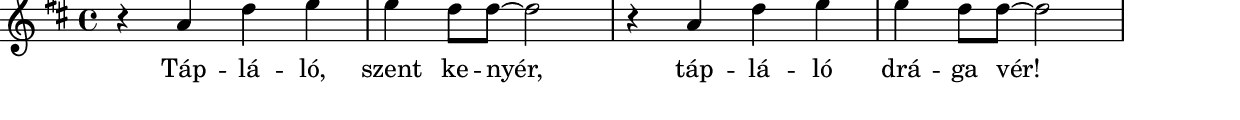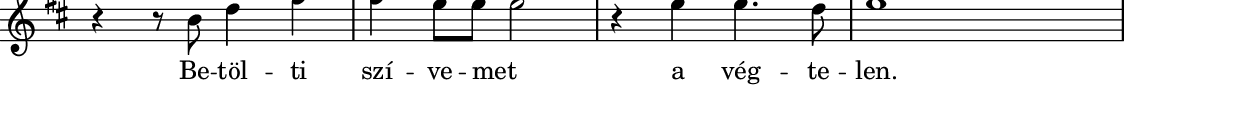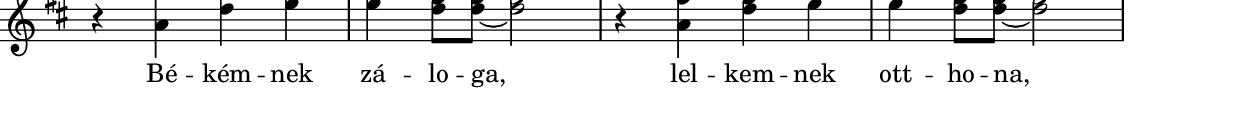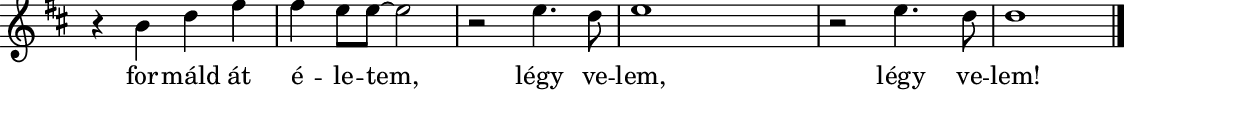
% MusicXML to Lilypond converter by Kovi

szovegAAA = \lyricmode {  "Táp" -- "lá" -- "ló," "szent" "ke" -- "nyér," "táp" -- "lá" -- "ló" "drá" -- "ga" "vér!" "Be" -- "töl" -- "ti" "szí" -- "ve" -- "met" "a" "vég" -- "te" -- "len." "Bé" -- "kém" -- "nek" "zá" -- "lo" -- "ga," "lel" -- "kem" -- "nek" "ott" -- "ho" -- "na," "for" -- "máld" "át" "é" -- "le" -- "tem," "légy" "ve" -- "lem," "légy" "ve" -- "lem!"  }

% Analyzing...
% 1 parts
% 1 Staff
% forceBassClefActive = 
melody = {
% 74 notes in the part
% 1 voices

\new Staff
\new Voice {
% 74 notes
% 18 mesaures

% Measure 1
\clef "treble"
\key d \major
\time 4/4 
r4 a'4 d''4 e''4 
% Measure 2
e''4 d''8 d''8~ d''2 
% Measure 3
r4 a'4 d''4 e''4 
% Measure 4
e''4 d''8 d''8~ d''2 
% Measure 5
\break
r4 r8 b'8 d''4 fis''4 
% Measure 6
fis''4 e''8 e''8~ e''2 
% Measure 7
r4 e''4 e''4. d''8 
% Measure 8
e''1 
% Measure 9
\break
r4 <a' a'' >4 <d'' a'' >4 <e'' g'' >4 
% Measure 10
<e'' g'' >4 <d'' fis'' >8 <d'' fis'' >8~ <d'' fis'' >2 
% Measure 11
r4 <a' fis'' >4 <d'' fis'' >4 e''4 
% Measure 12
e''4 <d'' fis'' >8 <d'' fis'' >8~ <d'' fis'' >2 
% Measure 13
\break
r4 b'4 d''4 fis''4 
% Measure 14
fis''4 e''8 e''8~ e''2 
% Measure 15
r2 e''4. d''8 
% Measure 16
e''1 
% Measure 17
r2 ^"Legvégén"e''4. d''8 
% Measure 18
d''1 \bar "|." 
} % voice
\addlyrics { \szovegAAA }

} % melody


harmonies = \chordmode {
% 10 chords
\germanChords
s4 s4 s4 s4 d4 s4 s4 s4 s4 s4 s4 s4 b4:m s4 s4 s4 s4 s4 s4 s4 e4:m s4 s4 s4 s4 s4 s4 s4 a4 s4 s4 s4 s4 s4 s4 s4 d4 s4 s4 s4 s4 s4 s4 s4 b4:m s4 s4 s4 s4 s4 s4 s4 e4:m s4 s4 s4 s4 s4 s4 s4 a4 s4 s4 s4 s4 s4 a4:7 s4 d4
}

\include "../../definitions.ly"
